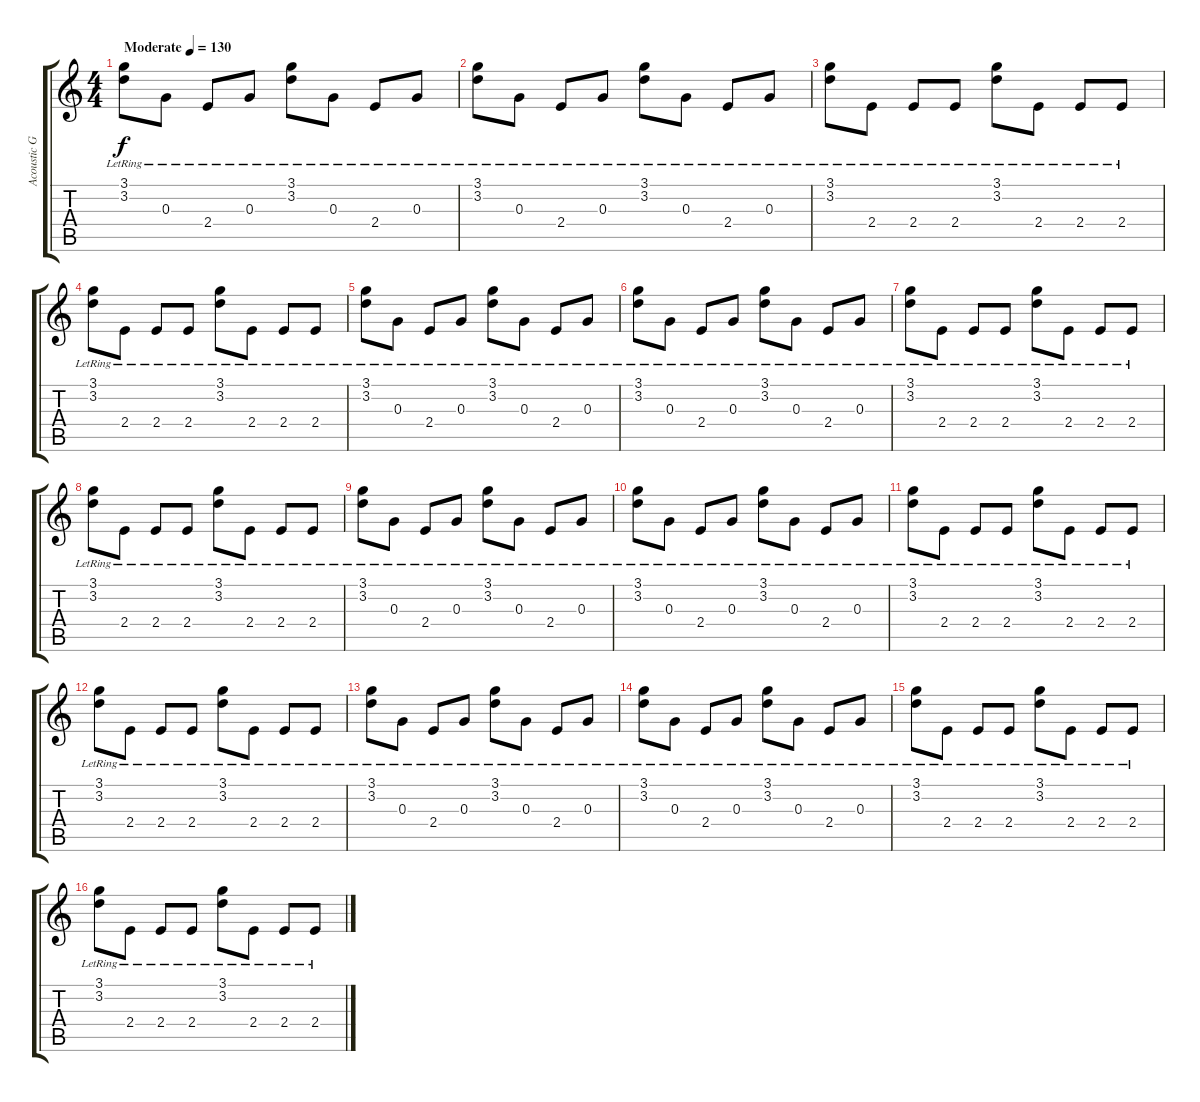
\track ("Acoustic Guitar" "Acoustic G") {instrument acousticguitarsteel}
\staff {score tabs}
\tuning (E4 B3 G3 D3 A2 E2) {hide}
\ts (4 4)
\tempo (130 "Moderate")
\clef g2
\ks c
(3.1{lr} 3.2{lr}).8{dy f instrument acousticguitarsteel} 0.3{lr}.8 2.4{lr}.8 0.3{lr}.8 (3.1{lr} 3.2{lr}).8 0.3{lr}.8 2.4{lr}.8 0.3{lr}.8 |
(3.1{lr} 3.2{lr}).8 0.3{lr}.8 2.4{lr}.8 0.3{lr}.8 (3.1{lr} 3.2{lr}).8 0.3{lr}.8 2.4{lr}.8 0.3{lr}.8 |
(3.1{lr} 3.2{lr}).8 2.4{lr}.8 2.4{lr}.8 2.4{lr}.8 (3.1{lr} 3.2{lr}).8 2.4{lr}.8 2.4{lr}.8 2.4{lr}.8 |
(3.1{lr} 3.2{lr}).8 2.4{lr}.8 2.4{lr}.8 2.4{lr}.8 (3.1{lr} 3.2{lr}).8 2.4{lr}.8 2.4{lr}.8 2.4{lr}.8 |
(3.1{lr} 3.2{lr}).8 0.3{lr}.8 2.4{lr}.8 0.3{lr}.8 (3.1{lr} 3.2{lr}).8 0.3{lr}.8 2.4{lr}.8 0.3{lr}.8 |
(3.1{lr} 3.2{lr}).8 0.3{lr}.8 2.4{lr}.8 0.3{lr}.8 (3.1{lr} 3.2{lr}).8 0.3{lr}.8 2.4{lr}.8 0.3{lr}.8 |
(3.1{lr} 3.2{lr}).8 2.4{lr}.8 2.4{lr}.8 2.4{lr}.8 (3.1{lr} 3.2{lr}).8 2.4{lr}.8 2.4{lr}.8 2.4{lr}.8 |
(3.1{lr} 3.2{lr}).8 2.4{lr}.8 2.4{lr}.8 2.4{lr}.8 (3.1{lr} 3.2{lr}).8 2.4{lr}.8 2.4{lr}.8 2.4{lr}.8 |
(3.1{lr} 3.2{lr}).8 0.3{lr}.8 2.4{lr}.8 0.3{lr}.8 (3.1{lr} 3.2{lr}).8 0.3{lr}.8 2.4{lr}.8 0.3{lr}.8 |
(3.1{lr} 3.2{lr}).8 0.3{lr}.8 2.4{lr}.8 0.3{lr}.8 (3.1{lr} 3.2{lr}).8 0.3{lr}.8 2.4{lr}.8 0.3{lr}.8 |
(3.1{lr} 3.2{lr}).8 2.4{lr}.8 2.4{lr}.8 2.4{lr}.8 (3.1{lr} 3.2{lr}).8 2.4{lr}.8 2.4{lr}.8 2.4{lr}.8 |
(3.1{lr} 3.2{lr}).8 2.4{lr}.8 2.4{lr}.8 2.4{lr}.8 (3.1{lr} 3.2{lr}).8 2.4{lr}.8 2.4{lr}.8 2.4{lr}.8 |
(3.1{lr} 3.2{lr}).8 0.3{lr}.8 2.4{lr}.8 0.3{lr}.8 (3.1{lr} 3.2{lr}).8 0.3{lr}.8 2.4{lr}.8 0.3{lr}.8 |
(3.1{lr} 3.2{lr}).8 0.3{lr}.8 2.4{lr}.8 0.3{lr}.8 (3.1{lr} 3.2{lr}).8 0.3{lr}.8 2.4{lr}.8 0.3{lr}.8 |
(3.1{lr} 3.2{lr}).8 2.4{lr}.8 2.4{lr}.8 2.4{lr}.8 (3.1{lr} 3.2{lr}).8 2.4{lr}.8 2.4{lr}.8 2.4{lr}.8 |
(3.1{lr} 3.2{lr}).8 2.4{lr}.8 2.4{lr}.8 2.4{lr}.8 (3.1{lr} 3.2{lr}).8 2.4{lr}.8 2.4{lr}.8 2.4{lr}.8
